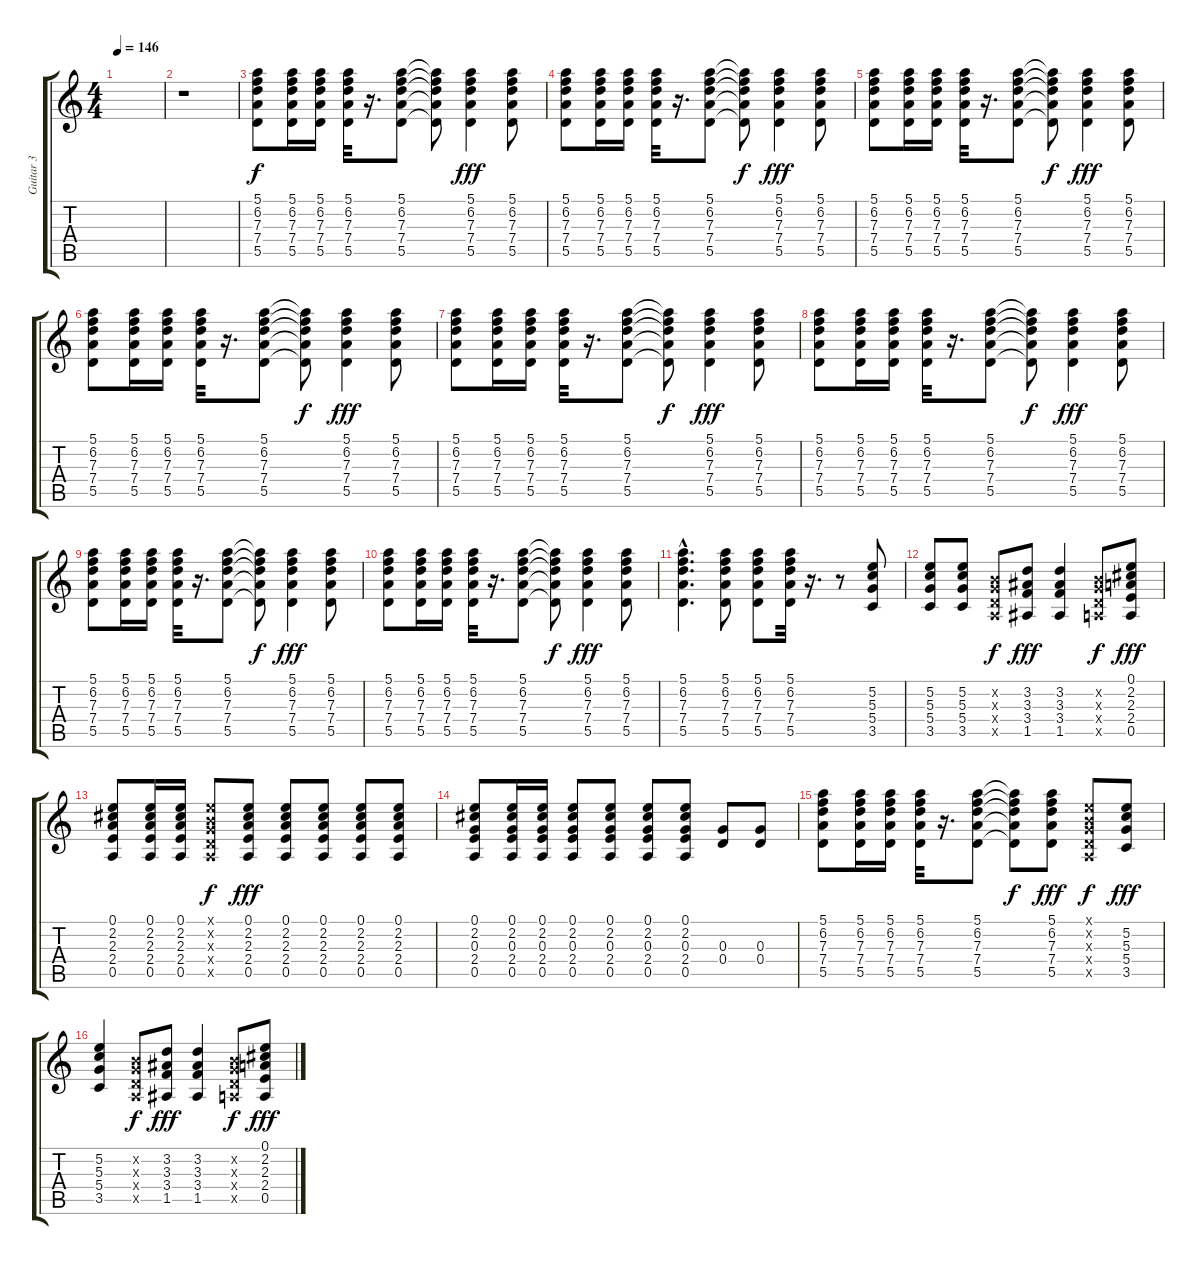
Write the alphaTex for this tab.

\track ("Guitar 3" "Guitar 3") {instrument electricguitarjazz}
\staff {score tabs}
\tuning (E4 B3 G3 D3 A2 E2) {hide}
\ts (4 4)
\tempo 146
\clef g2
\ks c
|
r.1 |
(5.1 6.2 7.3 7.4 5.5).8 (5.1 6.2 7.3 7.4 5.5).16 (5.1 6.2 7.3 7.4 5.5).16 (5.1 6.2 7.3 7.4 5.5).32 r.16{d} (5.1 6.2 7.3 7.4 5.5).8 (5.1{t} 6.2{t} 7.3{t} 7.4{t} 5.5{t}).8{dy f} (5.1 6.2 7.3 7.4 5.5).4{dy fff} (5.1 6.2 7.3 7.4 5.5).8 |
(5.1 6.2 7.3 7.4 5.5).8 (5.1 6.2 7.3 7.4 5.5).16 (5.1 6.2 7.3 7.4 5.5).16 (5.1 6.2 7.3 7.4 5.5).32 r.16{d} (5.1 6.2 7.3 7.4 5.5).8 (5.1{t} 6.2{t} 7.3{t} 7.4{t} 5.5{t}).8{dy f} (5.1 6.2 7.3 7.4 5.5).4{dy fff} (5.1 6.2 7.3 7.4 5.5).8 |
(5.1 6.2 7.3 7.4 5.5).8 (5.1 6.2 7.3 7.4 5.5).16 (5.1 6.2 7.3 7.4 5.5).16 (5.1 6.2 7.3 7.4 5.5).32 r.16{d} (5.1 6.2 7.3 7.4 5.5).8 (5.1{t} 6.2{t} 7.3{t} 7.4{t} 5.5{t}).8{dy f} (5.1 6.2 7.3 7.4 5.5).4{dy fff} (5.1 6.2 7.3 7.4 5.5).8 |
(5.1 6.2 7.3 7.4 5.5).8 (5.1 6.2 7.3 7.4 5.5).16 (5.1 6.2 7.3 7.4 5.5).16 (5.1 6.2 7.3 7.4 5.5).32 r.16{d} (5.1 6.2 7.3 7.4 5.5).8 (5.1{t} 6.2{t} 7.3{t} 7.4{t} 5.5{t}).8{dy f} (5.1 6.2 7.3 7.4 5.5).4{dy fff} (5.1 6.2 7.3 7.4 5.5).8 |
(5.1 6.2 7.3 7.4 5.5).8 (5.1 6.2 7.3 7.4 5.5).16 (5.1 6.2 7.3 7.4 5.5).16 (5.1 6.2 7.3 7.4 5.5).32 r.16{d} (5.1 6.2 7.3 7.4 5.5).8 (5.1{t} 6.2{t} 7.3{t} 7.4{t} 5.5{t}).8{dy f} (5.1 6.2 7.3 7.4 5.5).4{dy fff} (5.1 6.2 7.3 7.4 5.5).8 |
(5.1 6.2 7.3 7.4 5.5).8 (5.1 6.2 7.3 7.4 5.5).16 (5.1 6.2 7.3 7.4 5.5).16 (5.1 6.2 7.3 7.4 5.5).32 r.16{d} (5.1 6.2 7.3 7.4 5.5).8 (5.1{t} 6.2{t} 7.3{t} 7.4{t} 5.5{t}).8{dy f} (5.1 6.2 7.3 7.4 5.5).4{dy fff} (5.1 6.2 7.3 7.4 5.5).8 |
(5.1 6.2 7.3 7.4 5.5).8 (5.1 6.2 7.3 7.4 5.5).16 (5.1 6.2 7.3 7.4 5.5).16 (5.1 6.2 7.3 7.4 5.5).32 r.16{d} (5.1 6.2 7.3 7.4 5.5).8 (5.1{t} 6.2{t} 7.3{t} 7.4{t} 5.5{t}).8{dy f} (5.1 6.2 7.3 7.4 5.5).4{dy fff} (5.1 6.2 7.3 7.4 5.5).8 |
(5.1 6.2 7.3 7.4 5.5).8 (5.1 6.2 7.3 7.4 5.5).16 (5.1 6.2 7.3 7.4 5.5).16 (5.1 6.2 7.3 7.4 5.5).32 r.16{d} (5.1 6.2 7.3 7.4 5.5).8 (5.1{t} 6.2{t} 7.3{t} 7.4{t} 5.5{t}).8{dy f} (5.1 6.2 7.3 7.4 5.5).4{dy fff} (5.1 6.2 7.3 7.4 5.5).8 |
(5.1{hac} 6.2{hac} 7.3{hac} 7.4{hac} 5.5{hac}).4{d} (5.1 6.2 7.3 7.4 5.5).8 (5.1 6.2 7.3 7.4 5.5).8 (5.1 6.2 7.3 7.4 5.5).32 r.16{d} r.8 (5.2 5.3 5.4 3.5).8 |
(5.2 5.3 5.4 3.5).8 (5.2 5.3 5.4 3.5).8 (0.2{x} 0.3{x} 0.4{x} 0.5{x}).8{dy f} (3.2 3.3 3.4 1.5).8{dy fff} (3.2 3.3 3.4 1.5).4 (0.2{x} 0.3{x} 0.4{x} 0.5{x}).8{dy f} (0.1 2.2 2.3 2.4 0.5).8{dy fff} |
(0.1 2.2 2.3 2.4 0.5).8 (0.1 2.2 2.3 2.4 0.5).16 (0.1 2.2 2.3 2.4 0.5).16 (0.1{x} 0.2{x} 0.3{x} 0.4{x} 0.5{x}).8{dy f} (0.1 2.2 2.3 2.4 0.5).8{dy fff} (0.1 2.2 2.3 2.4 0.5).8 (0.1 2.2 2.3 2.4 0.5).8 (0.1 2.2 2.3 2.4 0.5).8 (0.1 2.2 2.3 2.4 0.5).8 |
(0.1 2.2 0.3 2.4 0.5).8 (0.1 2.2 0.3 2.4 0.5).16 (0.1 2.2 0.3 2.4 0.5).16 (0.1 2.2 0.3 2.4 0.5).8 (0.1 2.2 0.3 2.4 0.5).8 (0.1 2.2 0.3 2.4 0.5).8 (0.1 2.2 0.3 2.4 0.5).8 (0.3 0.4).8 (0.3 0.4).8 |
(5.1 6.2 7.3 7.4 5.5).8 (5.1 6.2 7.3 7.4 5.5).16 (5.1 6.2 7.3 7.4 5.5).16 (5.1 6.2 7.3 7.4 5.5).32 r.16{d} (5.1 6.2 7.3 7.4 5.5).8 (5.1{t} 6.2{t} 7.3{t} 7.4{t} 5.5{t}).8{dy f} (5.1 6.2 7.3 7.4 5.5).8{dy fff} (0.1{x} 0.2{x} 0.3{x} 0.4{x} 0.5{x}).8{dy f} (5.2 5.3 5.4 3.5).8{dy fff} |
(5.2 5.3 5.4 3.5).4 (0.2{x} 0.3{x} 0.4{x} 0.5{x}).8{dy f} (3.2 3.3 3.4 1.5).8{dy fff} (3.2 3.3 3.4 1.5).4 (0.2{x} 0.3{x} 0.4{x} 0.5{x}).8{dy f} (0.1 2.2 2.3 2.4 0.5).8{dy fff}
